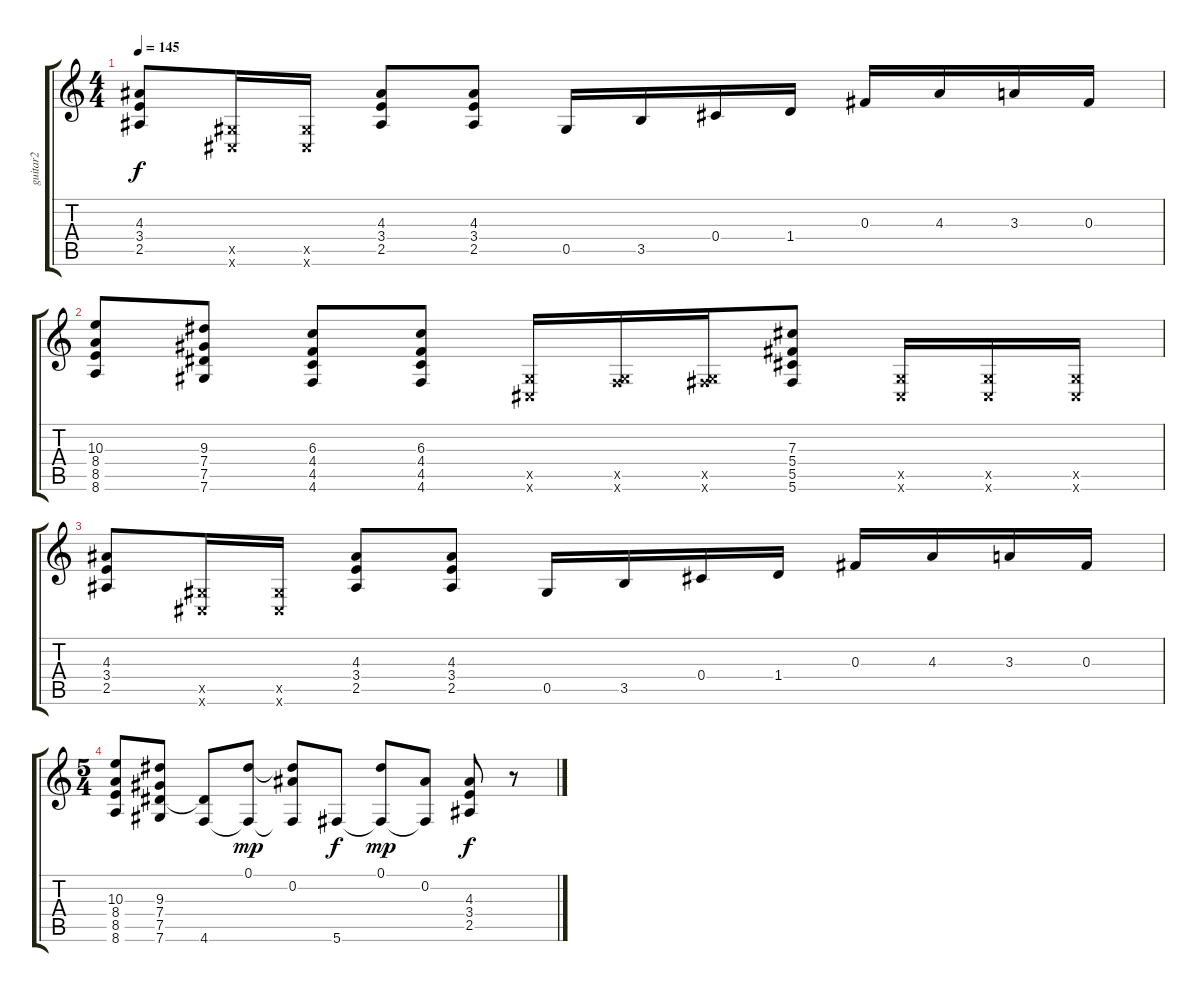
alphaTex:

\track ("guitar2" "guitar2") {instrument distortionguitar}
\staff {score tabs}
\tuning (Eb4 Bb3 Gb3 Db3 Ab2 Db2) {hide}
\ts (4 4)
\tempo 145
\clef g2
\ks c
(4.3 3.4 2.5).8{dy f} (0.5{x} 0.6{x}).16 (0.5{x} 0.6{x}).16 (4.3 3.4 2.5).8 (4.3 3.4 2.5).8 0.5.16 3.5.16 0.4.16 1.4.16 0.3.16 4.3.16 3.3.16 0.3.16 |
(10.3 8.4 8.5 8.6).8 (9.3 7.4 7.5 7.6).8 (6.3 4.4 4.5 4.6).8 (6.3 4.4 4.5 4.6).8 (0.5{x} 0.6{x}).16 (0.5{x} 4.6{x}).16 (0.5{x} 5.6{x}).16 (7.3 5.4 5.5 5.6).8 (0.5{x} 0.6{x}).16 (0.5{x} 0.6{x}).16 (0.5{x} 0.6{x}).16 |
(4.3 3.4 2.5).8 (0.5{x} 0.6{x}).16 (0.5{x} 0.6{x}).16 (4.3 3.4 2.5).8 (4.3 3.4 2.5).8 0.5.16 3.5.16 0.4.16 1.4.16 0.3.16 4.3.16 3.3.16 0.3.16 |
\ts (5 4)
(10.3 8.4 8.5 8.6).8 (9.3 7.4 7.5 7.6).8 (7.5{t} 4.6).8 (0.1 4.6{t}).8{dy mp} (0.1{t} 0.2 4.6{t}).8 5.6.8{dy f} (0.1 5.6{t}).8{dy mp} (0.2 5.6{t}).8 (4.3 3.4 2.5).8{dy f} r.8
